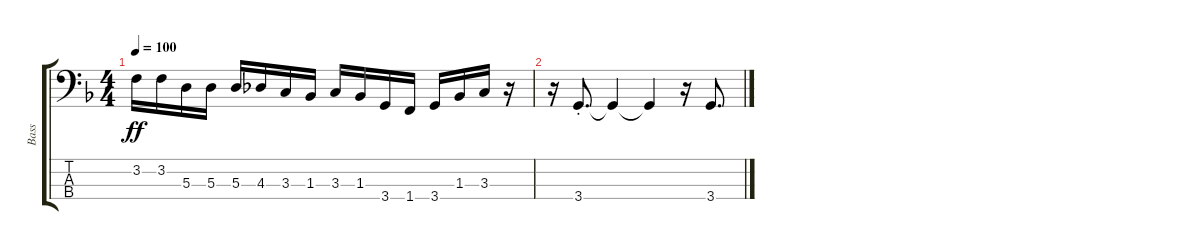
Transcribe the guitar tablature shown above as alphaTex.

\track ("Bass" "Bass") {instrument electricbassfinger}
\staff {score tabs}
\tuning (G2 D2 A1 E1) {hide}
\ts (4 4)
\tempo 100
\clef f4
\ks f
3.2.16{dy ff} 3.2.16 5.3.16 5.3.16 5.3.16 4.3.16 3.3.16 1.3.16 3.3.16 1.3.16 3.4.16 1.4.16 3.4.16 1.3.16 3.3.16 r.16 |
r.16 3.4{st}.8{d} 3.4{t}.4 3.4{t}.4 r.16 3.4.8{d}
